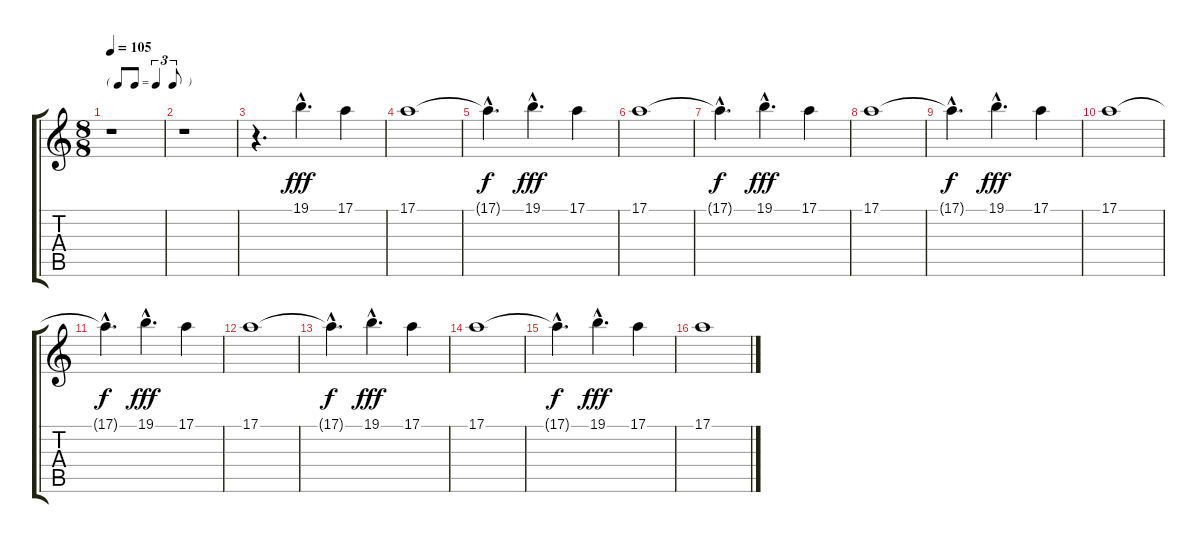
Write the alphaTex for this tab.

\track "" {instrument panflute}
\staff {score tabs}
\tuning (E4 B3 G3 D3 A2 E2) {hide}
\ts (8 8)
\tf triplet8th
\tempo 105
\clef g2
\ks c
r.1{dy fff} |
r.1 |
r.4{d} 19.1{hac}.4{d} 17.1.4 |
17.1.1 |
17.1{hac t}.4{d dy f} 19.1{hac}.4{d dy fff} 17.1.4 |
17.1.1 |
17.1{hac t}.4{d dy f} 19.1{hac}.4{d dy fff} 17.1.4 |
17.1.1 |
17.1{hac t}.4{d dy f} 19.1{hac}.4{d dy fff} 17.1.4 |
17.1.1 |
17.1{hac t}.4{d dy f} 19.1{hac}.4{d dy fff} 17.1.4 |
17.1.1 |
17.1{hac t}.4{d dy f} 19.1{hac}.4{d dy fff} 17.1.4 |
17.1.1 |
17.1{hac t}.4{d dy f} 19.1{hac}.4{d dy fff} 17.1.4 |
17.1.1
